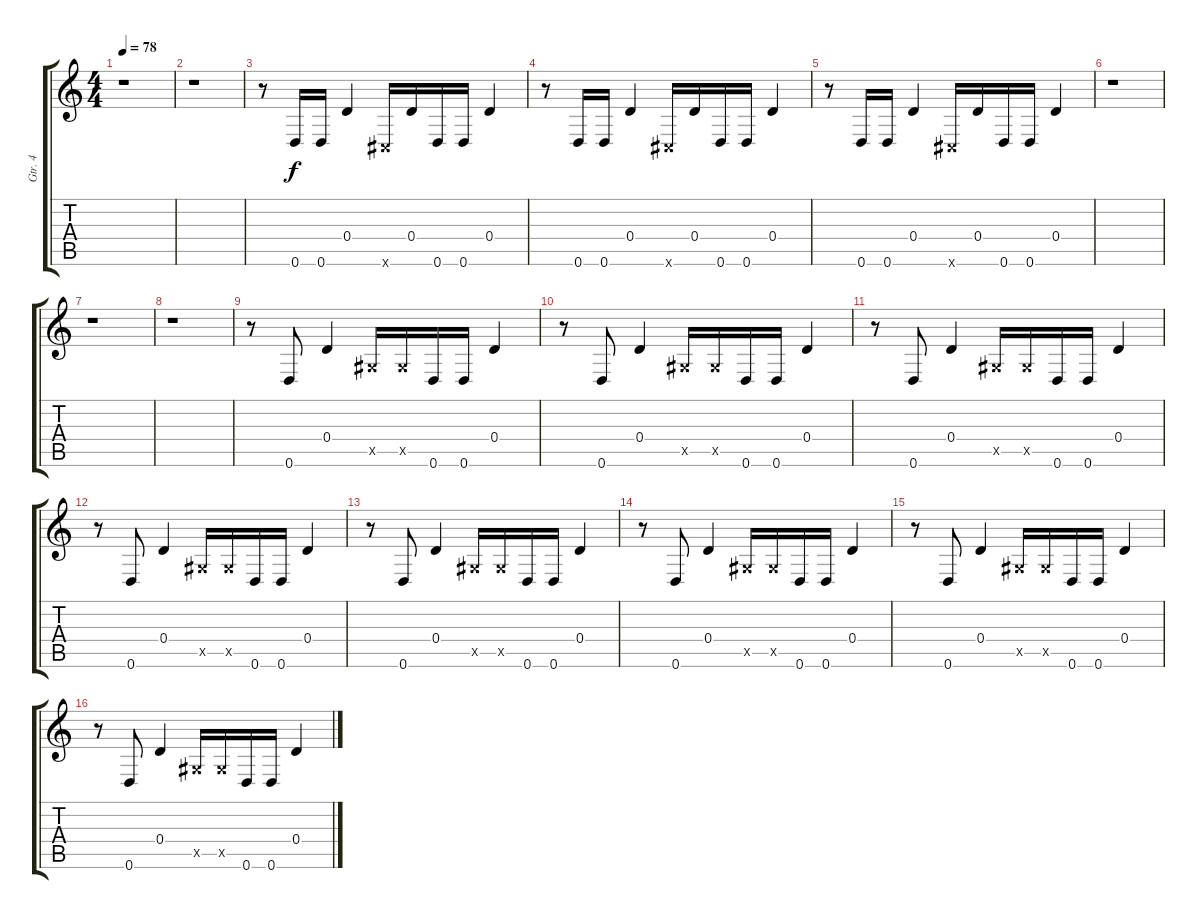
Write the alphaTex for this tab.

\track ("Gtr. 4" "Gtr. 4") {instrument overdrivenguitar}
\staff {score tabs}
\tuning (E4 B3 G3 D3 A2 D2) {hide}
\ts (4 4)
\tempo 78
\clef g2
\ks c
r.1{dy f} |
r.1 |
r.8 0.6.16 0.6.16 0.4.4 -1.6{x}.16 0.4.16 0.6.16 0.6.16 0.4.4 |
r.8 0.6.16 0.6.16 0.4.4 -1.6{x}.16 0.4.16 0.6.16 0.6.16 0.4.4 |
r.8 0.6.16 0.6.16 0.4.4 -1.6{x}.16 0.4.16 0.6.16 0.6.16 0.4.4 |
r.1 |
r.1 |
r.1 |
r.8 0.6.8 0.4.4 -1.5{x}.16 -1.5{x}.16 0.6.16 0.6.16 0.4.4 |
r.8 0.6.8 0.4.4 -1.5{x}.16 -1.5{x}.16 0.6.16 0.6.16 0.4.4 |
r.8 0.6.8 0.4.4 -1.5{x}.16 -1.5{x}.16 0.6.16 0.6.16 0.4.4 |
r.8 0.6.8 0.4.4 -1.5{x}.16 -1.5{x}.16 0.6.16 0.6.16 0.4.4 |
r.8 0.6.8 0.4.4 -1.5{x}.16 -1.5{x}.16 0.6.16 0.6.16 0.4.4 |
r.8 0.6.8 0.4.4 -1.5{x}.16 -1.5{x}.16 0.6.16 0.6.16 0.4.4 |
r.8 0.6.8 0.4.4 -1.5{x}.16 -1.5{x}.16 0.6.16 0.6.16 0.4.4 |
r.8 0.6.8 0.4.4 -1.5{x}.16 -1.5{x}.16 0.6.16 0.6.16 0.4.4
